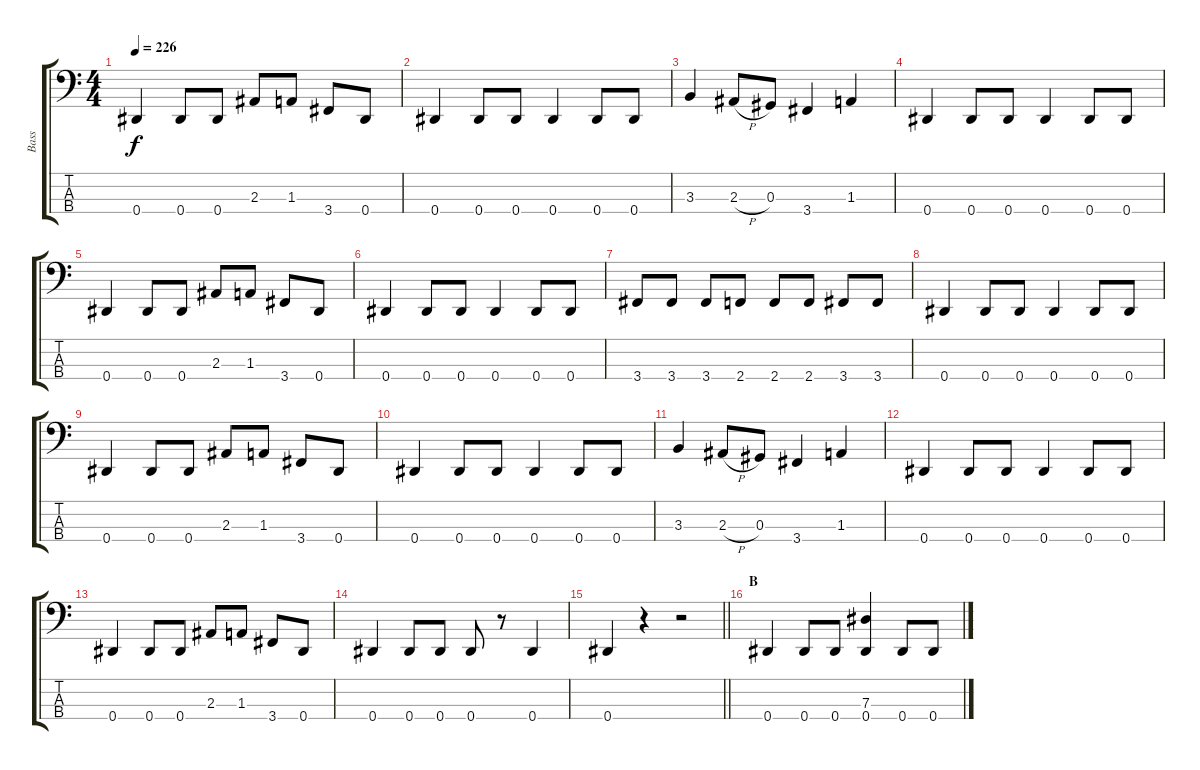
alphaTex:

\track ("Bass" "Bass") {instrument electricbassfinger}
\staff {score tabs}
\tuning (Gb2 Db2 Ab1 Eb1) {hide}
\ts (4 4)
\tempo 226
\clef f4
\ks c
0.4.4{dy f} 0.4.8 0.4.8 2.3.8 1.3.8 3.4.8 0.4.8 |
0.4.4 0.4.8 0.4.8 0.4.4 0.4.8 0.4.8 |
3.3.4 2.3{h}.8 0.3.8 3.4.4 1.3.4 |
0.4.4 0.4.8 0.4.8 0.4.4 0.4.8 0.4.8 |
0.4.4 0.4.8 0.4.8 2.3.8 1.3.8 3.4.8 0.4.8 |
0.4.4 0.4.8 0.4.8 0.4.4 0.4.8 0.4.8 |
3.4.8 3.4.8 3.4.8 2.4.8 2.4.8 2.4.8 3.4.8 3.4.8 |
0.4.4 0.4.8 0.4.8 0.4.4 0.4.8 0.4.8 |
0.4.4 0.4.8 0.4.8 2.3.8 1.3.8 3.4.8 0.4.8 |
0.4.4 0.4.8 0.4.8 0.4.4 0.4.8 0.4.8 |
3.3.4 2.3{h}.8 0.3.8 3.4.4 1.3.4 |
0.4.4 0.4.8 0.4.8 0.4.4 0.4.8 0.4.8 |
0.4.4 0.4.8 0.4.8 2.3.8 1.3.8 3.4.8 0.4.8 |
0.4.4 0.4.8 0.4.8 0.4.8 r.8 0.4.4 |
\barLineRight lightlight
0.4.4 r.4 r.2 |
\section ("" "B")
0.4.4 0.4.8 0.4.8 (7.3 0.4).4 0.4.8 0.4.8
